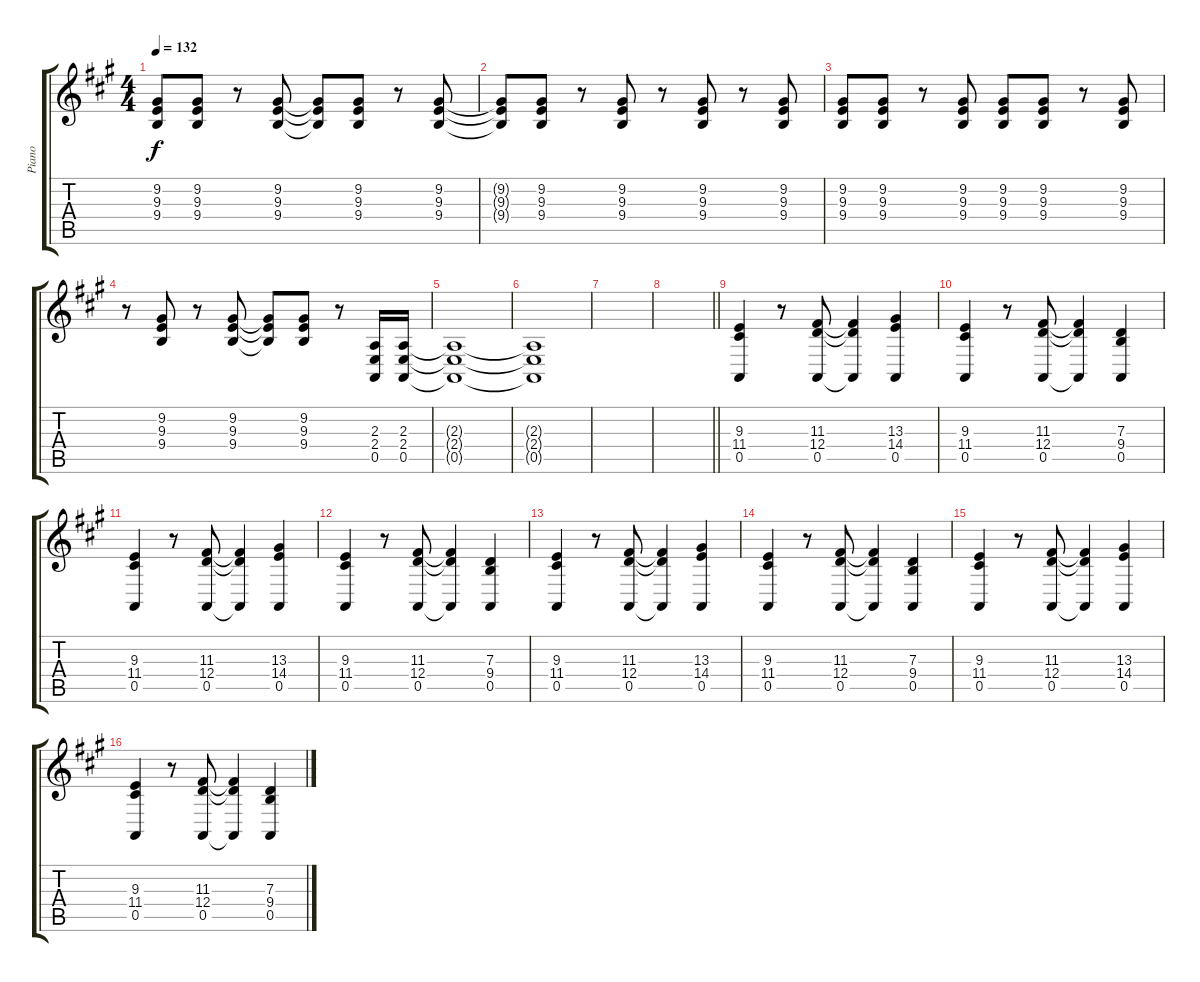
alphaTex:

\track ("Piano" "Piano") {instrument acousticgrandpiano}
\staff {score tabs}
\tuning (E4 B3 G3 D3 A2 E2) {hide}
\ts (4 4)
\tempo 132
\clef g2
\ks a
(9.2 9.3 9.4).8{dy f} (9.2 9.3 9.4).8 r.8 (9.2 9.3 9.4).8 (9.2{t} 9.3{t} 9.4{t}).8 (9.2 9.3 9.4).8 r.8 (9.2 9.3 9.4).8 |
(9.2{t} 9.3{t} 9.4{t}).8 (9.2 9.3 9.4).8 r.8 (9.2 9.3 9.4).8 r.8 (9.2 9.3 9.4).8 r.8 (9.2 9.3 9.4).8 |
(9.2 9.3 9.4).8 (9.2 9.3 9.4).8 r.8 (9.2 9.3 9.4).8 (9.2 9.3 9.4).8 (9.2 9.3 9.4).8 r.8 (9.2 9.3 9.4).8 |
r.8 (9.2 9.3 9.4).8 r.8 (9.2 9.3 9.4).8 (9.2{t} 9.3{t} 9.4{t}).8 (9.2 9.3 9.4).8 r.8 (2.3 2.4 0.5).16 (2.3 2.4 0.5).16 |
(2.3{t} 2.4{t} 0.5{t}).1 |
(2.3{t} 2.4{t} 0.5{t}).1 |
|
\barLineRight lightlight
|
(9.3 11.4 0.5).4 r.8 (11.3 12.4 0.5).8 (11.3{t} 12.4{t} 0.5{t}).4 (13.3 14.4 0.5).4 |
(9.3 11.4 0.5).4 r.8 (11.3 12.4 0.5).8 (11.3{t} 12.4{t} 0.5{t}).4 (7.3 9.4 0.5).4 |
(9.3 11.4 0.5).4 r.8 (11.3 12.4 0.5).8 (11.3{t} 12.4{t} 0.5{t}).4 (13.3 14.4 0.5).4 |
(9.3 11.4 0.5).4 r.8 (11.3 12.4 0.5).8 (11.3{t} 12.4{t} 0.5{t}).4 (7.3 9.4 0.5).4 |
(9.3 11.4 0.5).4 r.8 (11.3 12.4 0.5).8 (11.3{t} 12.4{t} 0.5{t}).4 (13.3 14.4 0.5).4 |
(9.3 11.4 0.5).4 r.8 (11.3 12.4 0.5).8 (11.3{t} 12.4{t} 0.5{t}).4 (7.3 9.4 0.5).4 |
(9.3 11.4 0.5).4 r.8 (11.3 12.4 0.5).8 (11.3{t} 12.4{t} 0.5{t}).4 (13.3 14.4 0.5).4 |
(9.3 11.4 0.5).4 r.8 (11.3 12.4 0.5).8 (11.3{t} 12.4{t} 0.5{t}).4 (7.3 9.4 0.5).4
